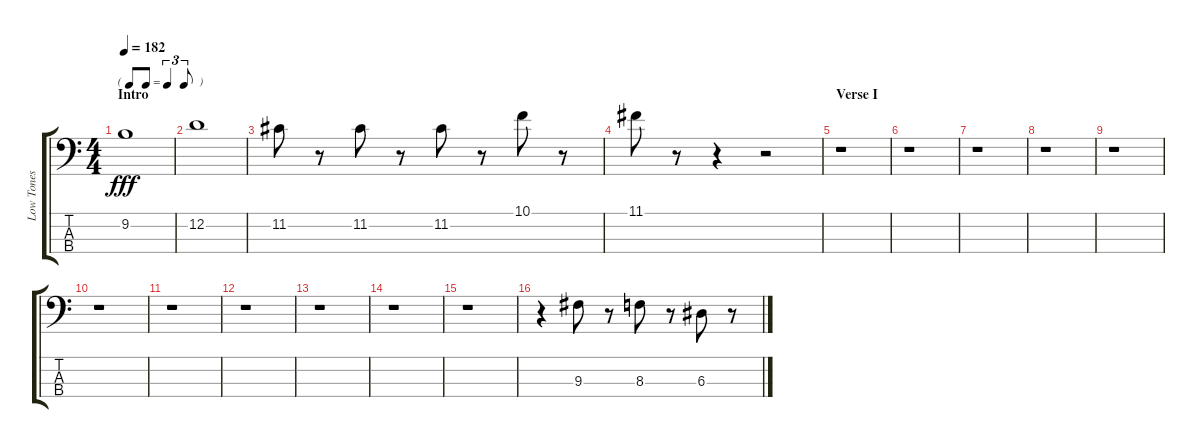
\track ("Low Tones" "Low Tones") {instrument acousticbass}
\staff {score tabs}
\tuning (G2 D2 A1 E1) {hide}
\ts (4 4)
\tf triplet8th
\section ("" "Intro")
\tempo 182
\clef f4
\ks c
9.2.1{dy fff instrument acousticbass} |
12.2.1 |
11.2.8 r.8 11.2.8 r.8 11.2.8 r.8 10.1.8 r.8 |
11.1.8 r.8 r.4 r.2 |
\section ("" "Verse I")
r.1 |
r.1 |
r.1 |
r.1 |
r.1 |
r.1 |
r.1 |
r.1 |
r.1 |
r.1 |
r.1 |
r.4 9.3.8 r.8 8.3.8 r.8 6.3.8 r.8
